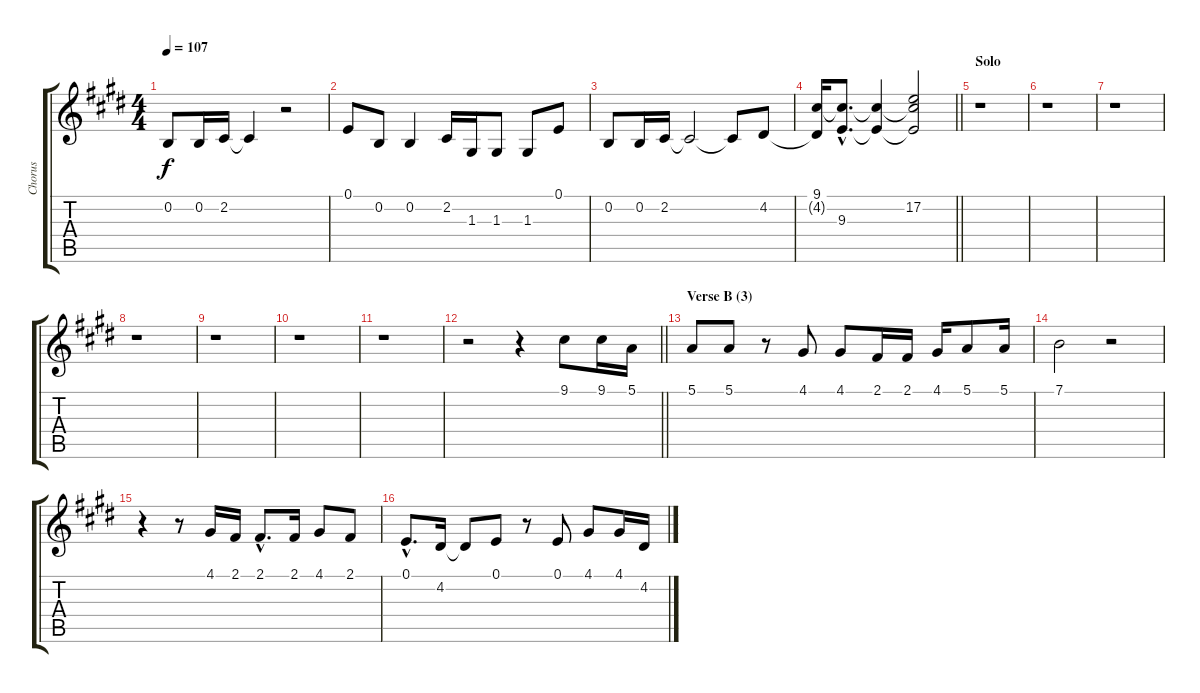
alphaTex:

\track ("Chorus" "Chorus") {instrument sopranosax}
\staff {score tabs}
\tuning (E4 B3 G3 D3 A2 E2) {hide}
\ts (4 4)
\tempo 107
\clef g2
\ks e
0.2.8{dy f} 0.2.16 2.2.16 2.2{t}.4 r.2 |
0.1.8 0.2.8 0.2.4 2.2.16 1.3.16 1.3.8 1.3.8 0.1.8 |
0.2.8 0.2.16 2.2.16 2.2{t}.2 2.2{t}.8 4.2.8 |
\barLineRight lightlight
(9.1 4.2{t}).16 (9.1{hac t} 9.3{hac}).8{d} (9.1{t} 9.3{t}).4 (9.1{t} 17.2 9.3{t}).2 |
\section ("" "Solo")
r.1 |
r.1 |
r.1 |
r.1 |
r.1 |
r.1 |
r.1 |
\barLineRight lightlight
r.2 r.4 9.1.8 9.1.16 5.1.16 |
\section ("" "Verse B (3)")
5.1.8 5.1.8 r.8 4.1.8 4.1.8 2.1.16 2.1.16 4.1.16 5.1.8 5.1.16 |
7.1.2 r.2 |
r.4 r.8 4.1.16 2.1.16 2.1{hac}.8{d} 2.1.16 4.1.8 2.1.8 |
0.1{hac}.8{d} 4.2.16 4.2{t}.8 0.1.8 r.8 0.1.8 4.1.8 4.1.16 4.2.16
